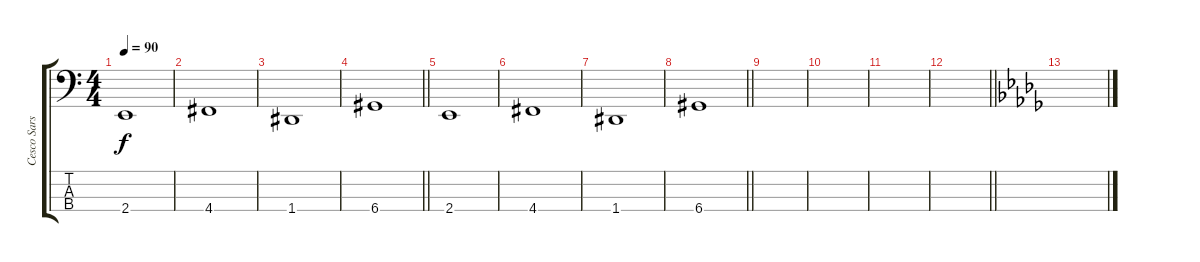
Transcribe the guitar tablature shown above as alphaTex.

\track ("Cesco Sarsano (Bass)" "Cesco Sars") {instrument electricbasspick}
\staff {score tabs}
\tuning (G2 D2 A1 D1) {hide}
\ts (4 4)
\tempo 90
\clef f4
\ks c
2.4.1{dy f} |
4.4.1 |
1.4.1 |
\barLineRight lightlight
6.4.1 |
2.4.1 |
4.4.1 |
1.4.1 |
\barLineRight lightlight
6.4.1 |
|
|
|
\barLineRight lightlight
|
\ks db
